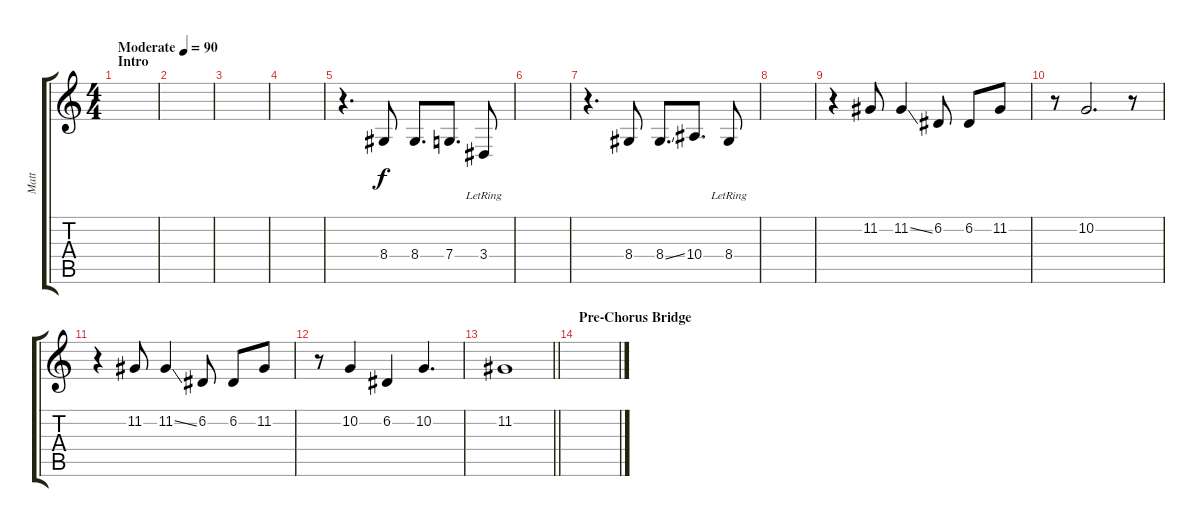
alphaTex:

\track ("Matt" "Matt") {instrument flute}
\staff {score tabs}
\tuning (D4 A3 F3 C3 G2 C2) {hide}
\ts (4 4)
\section ("" "Intro")
\tempo (90 "Moderate")
\clef g2
\ks c
|
|
|
|
r.4{d} 8.4.8 8.4.8{d} 7.4.8{d} 3.4{lr}.8 |
|
r.4{d} 8.4.8 8.4{ss}.8{d} 10.4.8{d} 8.4{lr}.8 |
|
r.4 11.2.8 11.2{ss}.4 6.2.8 6.2.8 11.2.8 |
r.8 10.2.2{d} r.8 |
r.4 11.2.8 11.2{ss}.4 6.2.8 6.2.8 11.2.8 |
r.8 10.2.4 6.2.4 10.2.4{d} |
\barLineRight lightlight
11.2.1 |
\section ("" "Pre-Chorus Bridge")
